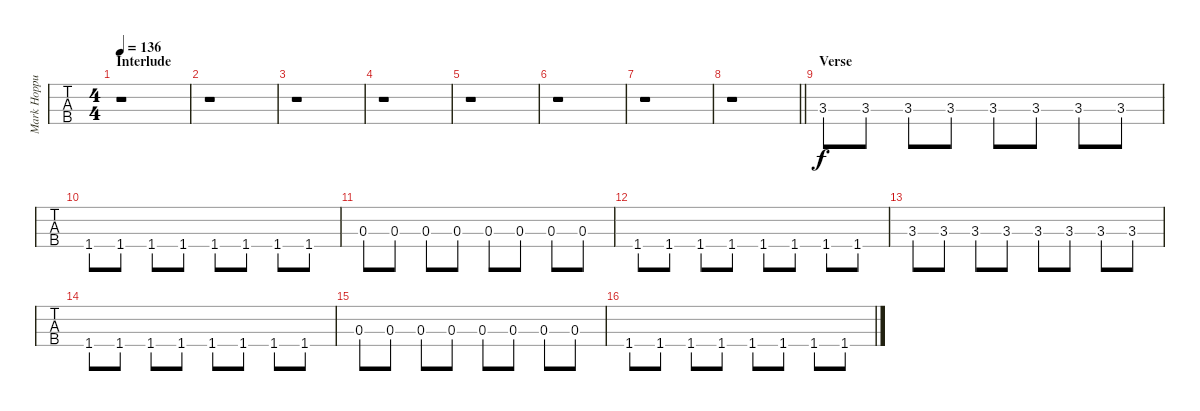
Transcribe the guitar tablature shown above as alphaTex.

\track ("Mark Hoppus - Bass" "Mark Hoppu") {instrument electricbassfinger}
\staff {tabs}
\tuning (G2 D2 A1 E1) {hide}
\ts (4 4)
\section ("" "Interlude")
\tempo 136
\clef f4
\ks c
r.1{dy fff} |
r.1 |
r.1 |
r.1 |
r.1 |
r.1 |
r.1 |
\barLineRight lightlight
r.1 |
\section ("" "Verse")
3.3.8{dy f} 3.3.8 3.3.8 3.3.8 3.3.8 3.3.8 3.3.8 3.3.8 |
1.4.8 1.4.8 1.4.8 1.4.8 1.4.8 1.4.8 1.4.8 1.4.8 |
0.3.8 0.3.8 0.3.8 0.3.8 0.3.8 0.3.8 0.3.8 0.3.8 |
1.4.8 1.4.8 1.4.8 1.4.8 1.4.8 1.4.8 1.4.8 1.4.8 |
3.3.8 3.3.8 3.3.8 3.3.8 3.3.8 3.3.8 3.3.8 3.3.8 |
1.4.8 1.4.8 1.4.8 1.4.8 1.4.8 1.4.8 1.4.8 1.4.8 |
0.3.8 0.3.8 0.3.8 0.3.8 0.3.8 0.3.8 0.3.8 0.3.8 |
1.4.8 1.4.8 1.4.8 1.4.8 1.4.8 1.4.8 1.4.8 1.4.8
